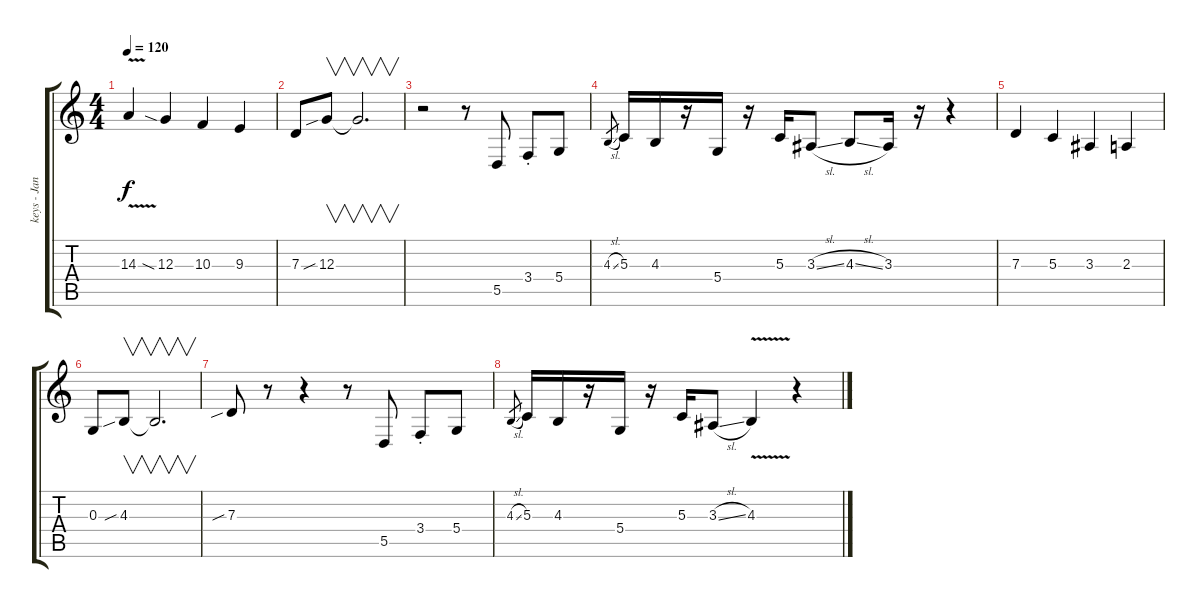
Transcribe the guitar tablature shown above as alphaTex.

\track ("keys - Jan Hammer" "keys - Jan") {instrument lead1square}
\staff {score tabs}
\tuning (E4 B3 G3 D3 A2 E2) {hide}
\ts (4 4)
\tempo 120
\clef g2
\ks c
14.3{v}.4{dy f} 12.3{sia}.4 10.3.4 9.3.4 |
7.3.8 12.3{sib}.8{v} 12.3{t}.2{v d} |
r.2 r.8 5.5.8 3.4{st}.8 5.4.8 |
4.3{sl}.8{gr} 5.3.16 4.3.16 r.16 5.4.16 r.16 5.3.16 3.3{sl}.8 4.3{sl}.8 3.3.16 r.16 r.4 |
7.3.4 5.3.4 3.3.4 2.3.4 |
0.3.8 4.3{sib}.8{v} 4.3{t}.2{v d} |
7.3{sib}.8 r.8 r.4 r.8 5.5.8 3.4{st}.8 5.4.8 |
4.3{sl}.8{gr} 5.3.16 4.3.16 r.16 5.4.16 r.16 5.3.16 3.3{sl}.8 4.3{v}.4 r.4
